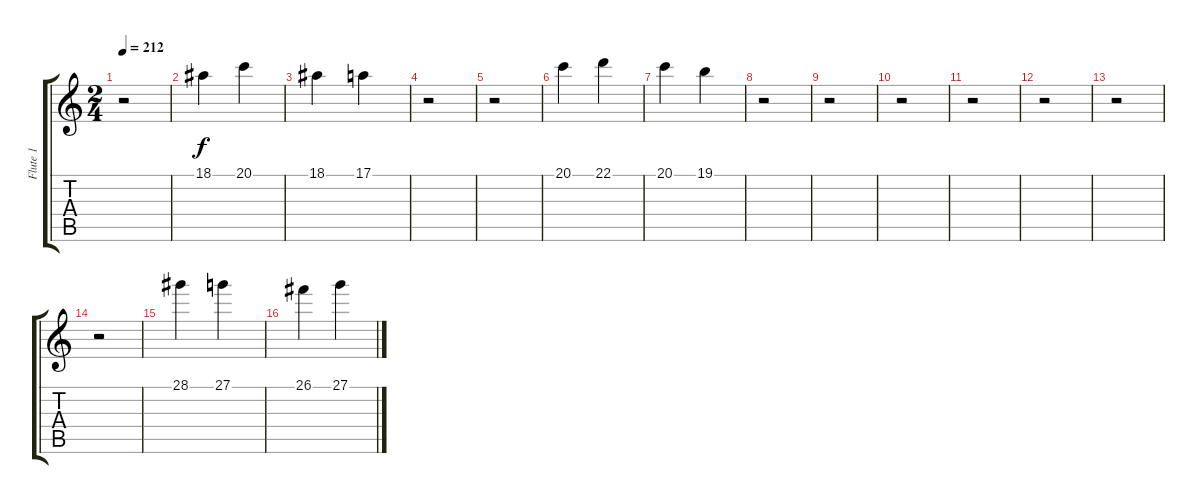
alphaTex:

\track ("Flute 1" "Flute 1") {instrument flute}
\staff {score tabs}
\tuning (E4 B3 G3 D3 A2 E2) {hide}
\ts (2 4)
\tempo 212
\clef g2
\ks c
r.2{dy f} |
18.1.4 20.1.4 |
18.1.4 17.1.4 |
r.2 |
r.2 |
20.1.4 22.1.4 |
20.1.4 19.1.4 |
r.2 |
r.2 |
r.2 |
r.2 |
r.2 |
r.2 |
r.2 |
28.1.4 27.1.4 |
26.1.4 27.1.4
